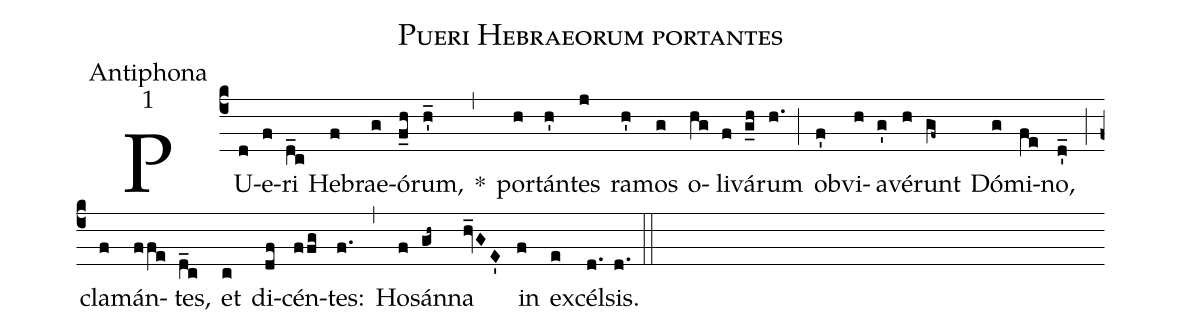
name:Pueri Hebraeorum portantes;
office-part:Antiphona;
mode:1;
%%
(c4) PU(d)e(f)ri(d_c) He(f)brae(g)ó(f_h)rum,(h'_) *(,) por(h)tán(h')tes(j) ra(h')mos(g) o(hg)li(f)vá(g_h)rum(h.) (;) ob(f')vi(h)a(g')vé(h)runt(gf~) Dó(g)mi(fe)no,(d'_) (;) cla(f)mán(ffe)tes,(d_c) et(c) di(df)cén(ffg)tes:(f.) (,) Ho(f)sán(gh~)na(hv_GE') in(f) ex(e)cél(d.)sis.(d.) (::)
